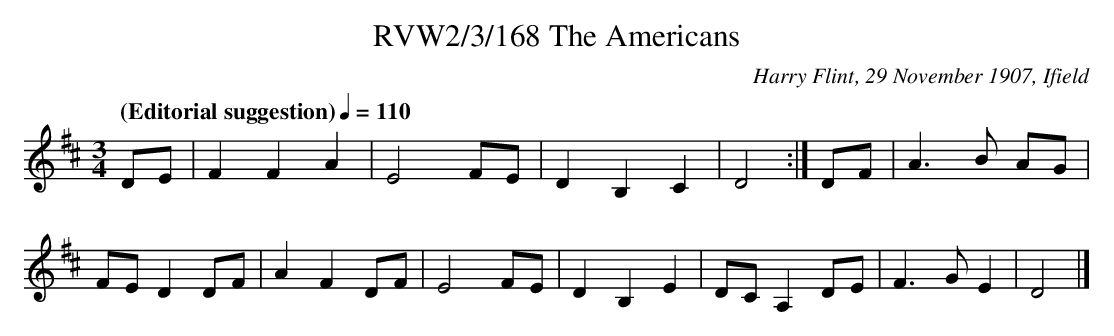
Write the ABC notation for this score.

X:1
T:RVW2/3/168 The Americans
C:Harry Flint, 29 November 1907, Ifield
L:1/8
Q:"(Editorial suggestion)" 1/4=110
M:3/4
K:D
DE | F2 F2 A2 | E4 FE | D2 B,2 C2 | D4 :| DF | A3 B AG |$
FE D2 DF | A2 F2 DF | E4 FE | D2 B,2 E2 | DC A,2 DE | F3 G E2 | D4 |]
